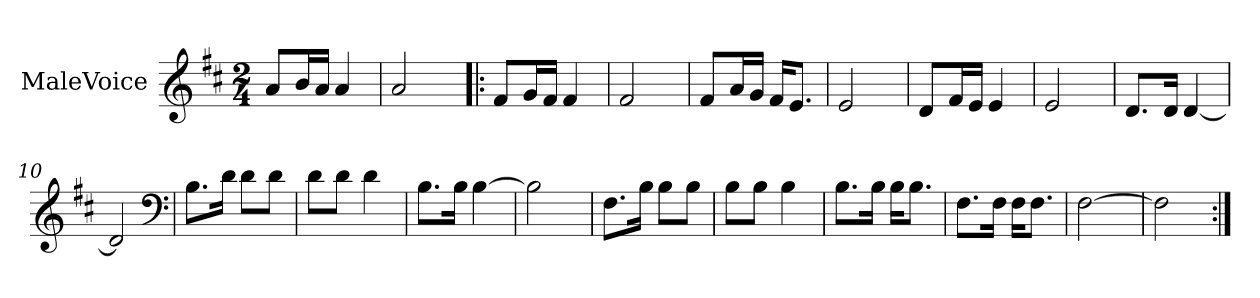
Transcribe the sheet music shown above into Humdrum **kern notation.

**kern
*part1
*staff1
*I"MaleVoice
*clefG2
*k[f#c#]
*M2/4
*MM63
=1
8a/L
16b/L
16a/JJ
4a
=2
2a
=3!|:
8f#/L
16g/L
16f#/JJ
4f#
=4
2f#
=5
8f#/L
16a/L
16g/JJ
16f#/KL
8.e/J
=6
2e
=7
8d/L
16f#/L
16e/JJ
4e
=8
2e
=9
8.d/L
16d/Jk
[4d
=10
2d]
*clefF4
=11
8.B\L
16d\Jk
8d\L
8d\J
=12
8d\L
8d\J
4d
=13
8.B\L
16B\Jk
[4B
=14
2B]
=15
8.F#\L
16B\Jk
8B\L
8B\J
=16
8B\L
8B\J
4B
=17
8.B\L
16B\Jk
16B\KL
8.B\J
=18
8.F#\L
16F#\Jk
16F#\KL
8.F#\J
=19
[2F#
=20
2F#]
=:|!
*-
